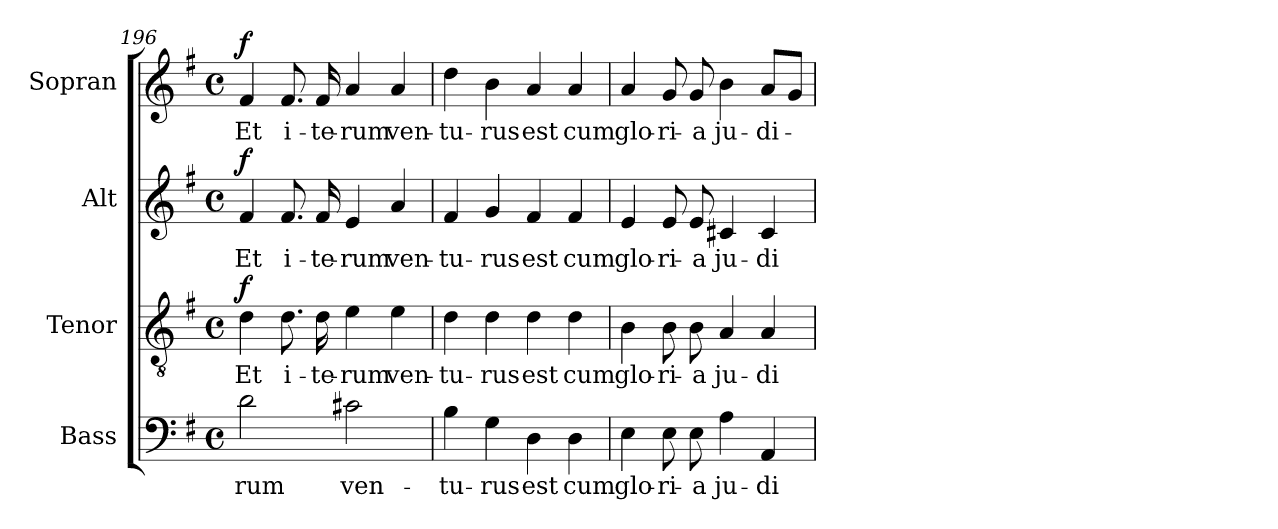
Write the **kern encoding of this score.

**kern	**text	**kern	**text	**dynam	**kern	**text	**dynam	**kern	**text	**dynam
*part4	*part4	*part3	*part3	*part3	*part2	*part2	*part2	*part1	*part1	*part1
*staff4	*staff4	*staff3	*staff3	*staff3	*staff2	*staff2	*staff2	*staff1	*staff1	*staff1
*I"Bass	*	*I"Tenor	*	*	*I"Alt	*	*	*I"Sopran	*	*
*I'B.	*	*I'T.	*	*	*I'A.	*	*	*I'S.	*	*
*clefF4	*	*clefGv2	*	*	*clefG2	*	*	*clefG2	*	*
*k[f#]	*	*k[f#]	*	*	*k[f#]	*	*	*k[f#]	*	*
*G:	*	*G:	*	*	*G:	*	*	*G:	*	*
*M4/4	*	*M4/4	*	*	*M4/4	*	*	*M4/4	*	*
*met(c)	*	*met(c)	*	*	*met(c)	*	*	*met(c)	*	*
=196	=196	=196	=196	=196	=196	=196	=196	=196	=196	=196
!	!LO:LY:b	!	!LO:LY:b	!LO:DY:a	!	!LO:LY:b	!LO:DY:a	!	!LO:LY:b	!LO:DY:a
2d\	-rum	4d\	Et	f	4f#/	Et	f	4f#/	Et	f
!	!	!	!LO:LY:b	!	!	!LO:LY:b	!	!	!LO:LY:b	!
.	.	8.d\	i-	.	8.f#/	i-	.	8.f#/	i-	.
!	!	!	!LO:LY:b	!	!	!LO:LY:b	!	!	!LO:LY:b	!
.	.	16d\	-te-	.	16f#/	-te-	.	16f#/	-te-	.
!	!LO:LY:b	!	!LO:LY:b	!	!	!LO:LY:b	!	!	!LO:LY:b	!
2c#X\	ven-	4e\	-rum	.	4e/	-rum	.	4a/	-rum	.
!	!	!	!LO:LY:b	!	!	!LO:LY:b	!	!	!LO:LY:b	!
.	.	4e\	ven-	.	4a/	ven-	.	4a/	ven-	.
=197	=197	=197	=197	=197	=197	=197	=197	=197	=197	=197
!	!LO:LY:b	!	!LO:LY:b	!	!	!LO:LY:b	!	!	!LO:LY:b	!
4B\	-tu-	4d\	-tu-	.	4f#/	-tu-	.	4dd\	-tu-	.
!	!LO:LY:b	!	!LO:LY:b	!	!	!LO:LY:b	!	!	!LO:LY:b	!
4G\	-rus	4d\	-rus	.	4g/	-rus	.	4b\	-rus	.
!	!LO:LY:b	!	!LO:LY:b	!	!	!LO:LY:b	!	!	!LO:LY:b	!
4D\	est	4d\	est	.	4f#/	est	.	4a/	est	.
!	!LO:LY:b	!	!LO:LY:b	!	!	!LO:LY:b	!	!	!LO:LY:b	!
4D\	cum	4d\	cum	.	4f#/	cum	.	4a/	cum	.
!!LO:LB:g=z
=198	=198	=198	=198	=198	=198	=198	=198	=198	=198	=198
!	!LO:LY:b	!	!LO:LY:b	!	!	!LO:LY:b	!	!	!LO:LY:b	!
4E\	glo-	4B\	glo-	.	4e/	glo-	.	4a/	glo-	.
!	!LO:LY:b	!	!LO:LY:b	!	!	!LO:LY:b	!	!	!LO:LY:b	!
8E\	-ri-	8B\	-ri-	.	8e/	-ri-	.	8g/	-ri-	.
!	!LO:LY:b	!	!LO:LY:b	!	!	!LO:LY:b	!	!	!LO:LY:b	!
8E\	-a	8B\	-a	.	8e/	-a	.	8g/	-a	.
!	!LO:LY:b	!	!LO:LY:b	!	!	!LO:LY:b	!	!	!LO:LY:b	!
4A\	ju-	4A/	ju-	.	4c#X/	ju-	.	4b\	ju-	.
!	!LO:LY:b	!	!LO:LY:b	!	!	!LO:LY:b	!	!	!LO:LY:b	!
4AA/	-di-	4A/	-di-	.	4c#/	-di-	.	8a/L	-di-	.
.	.	.	.	.	.	.	.	8g/J	.	.
=	=	=	=	=	=	=	=	=	=	=
*-	*-	*-	*-	*-	*-	*-	*-	*-	*-	*-
